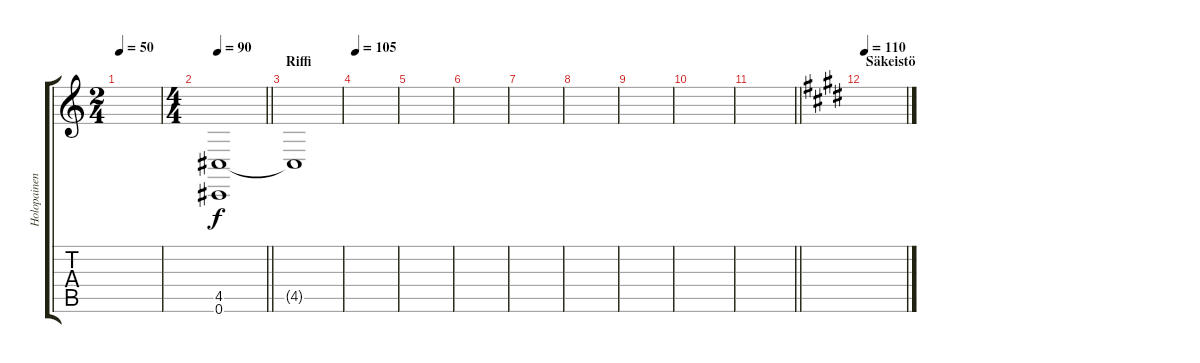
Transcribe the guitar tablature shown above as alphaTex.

\track ("Holopainen II " "Holopainen") {instrument brightacousticpiano}
\staff {score tabs}
\tuning (E4 B3 G3 D3 A2 Db2) {hide}
\ts (2 4)
\tempo 50
\clef g2
\ks c
|
\ts (4 4)
\tempo 90
\barLineRight lightlight
(4.5 0.6).1{volume 16} |
\section ("" "Riffi")
4.5{t}.1 |
\tempo 105
|
|
|
|
|
|
|
\barLineRight lightlight
|
\section ("" "Säkeistö")
\tempo 110
\ks c#minor
